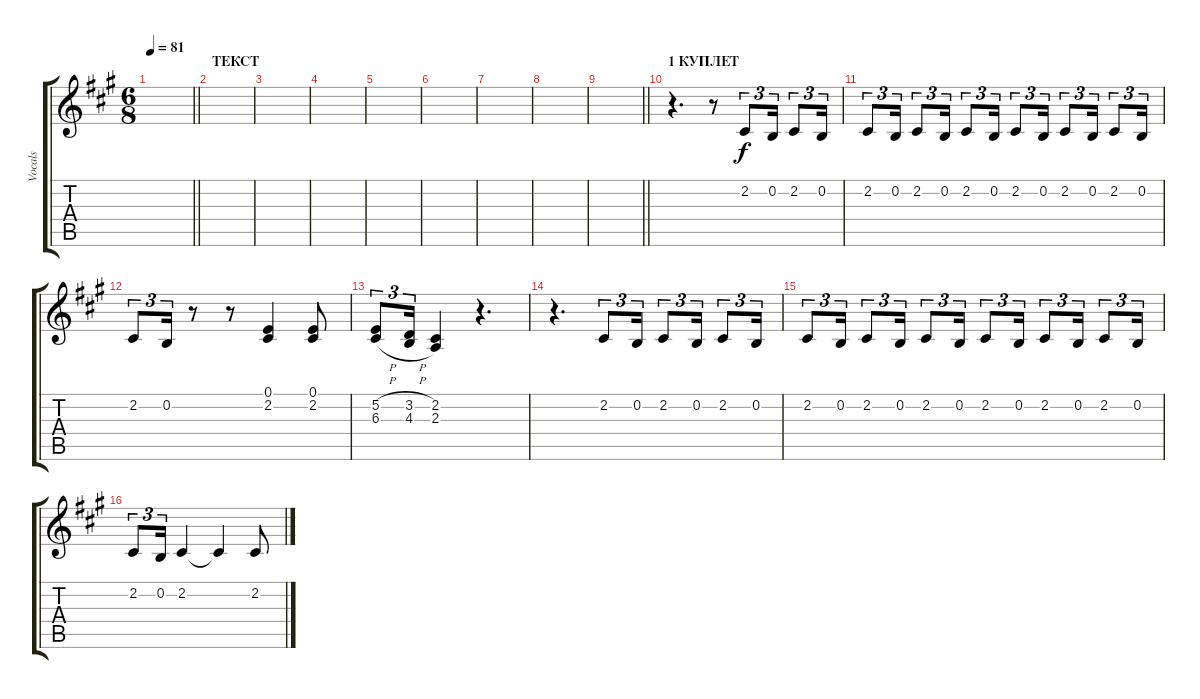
\track ("Vocals" "Vocals") {instrument tenorsax}
\staff {score tabs}
\tuning (E4 B3 G3 D3 A2 E2) {hide}
\ts (6 8)
\tempo 81
\clef g2
\barLineRight lightlight
\ks a
|
\section ("" "ТЕКСТ")
|
|
|
|
|
|
|
\barLineRight lightlight
|
\section ("" "1 КУПЛЕТ")
r.4{d} r.8 2.2.8{tu (3 2)} 0.2.16{tu (3 2)} 2.2.8{tu (3 2)} 0.2.16{tu (3 2)} |
2.2.8{tu (3 2)} 0.2.16{tu (3 2)} 2.2.8{tu (3 2)} 0.2.16{tu (3 2)} 2.2.8{tu (3 2)} 0.2.16{tu (3 2)} 2.2.8{tu (3 2)} 0.2.16{tu (3 2)} 2.2.8{tu (3 2)} 0.2.16{tu (3 2)} 2.2.8{tu (3 2)} 0.2.16{tu (3 2)} |
2.2.8{tu (3 2)} 0.2.16{tu (3 2)} r.8 r.8 (0.1 2.2).4 (0.1 2.2).8 |
(5.2{h} 6.3{h}).8{tu (3 2)} (3.2{h} 4.3{h}).16{tu (3 2)} (2.2 2.3).4 r.4{d} |
r.4{d} 2.2.8{tu (3 2)} 0.2.16{tu (3 2)} 2.2.8{tu (3 2)} 0.2.16{tu (3 2)} 2.2.8{tu (3 2)} 0.2.16{tu (3 2)} |
2.2.8{tu (3 2)} 0.2.16{tu (3 2)} 2.2.8{tu (3 2)} 0.2.16{tu (3 2)} 2.2.8{tu (3 2)} 0.2.16{tu (3 2)} 2.2.8{tu (3 2)} 0.2.16{tu (3 2)} 2.2.8{tu (3 2)} 0.2.16{tu (3 2)} 2.2.8{tu (3 2)} 0.2.16{tu (3 2)} |
2.2.8{tu (3 2)} 0.2.16{tu (3 2)} 2.2.4 2.2{t}.4 2.2.8
